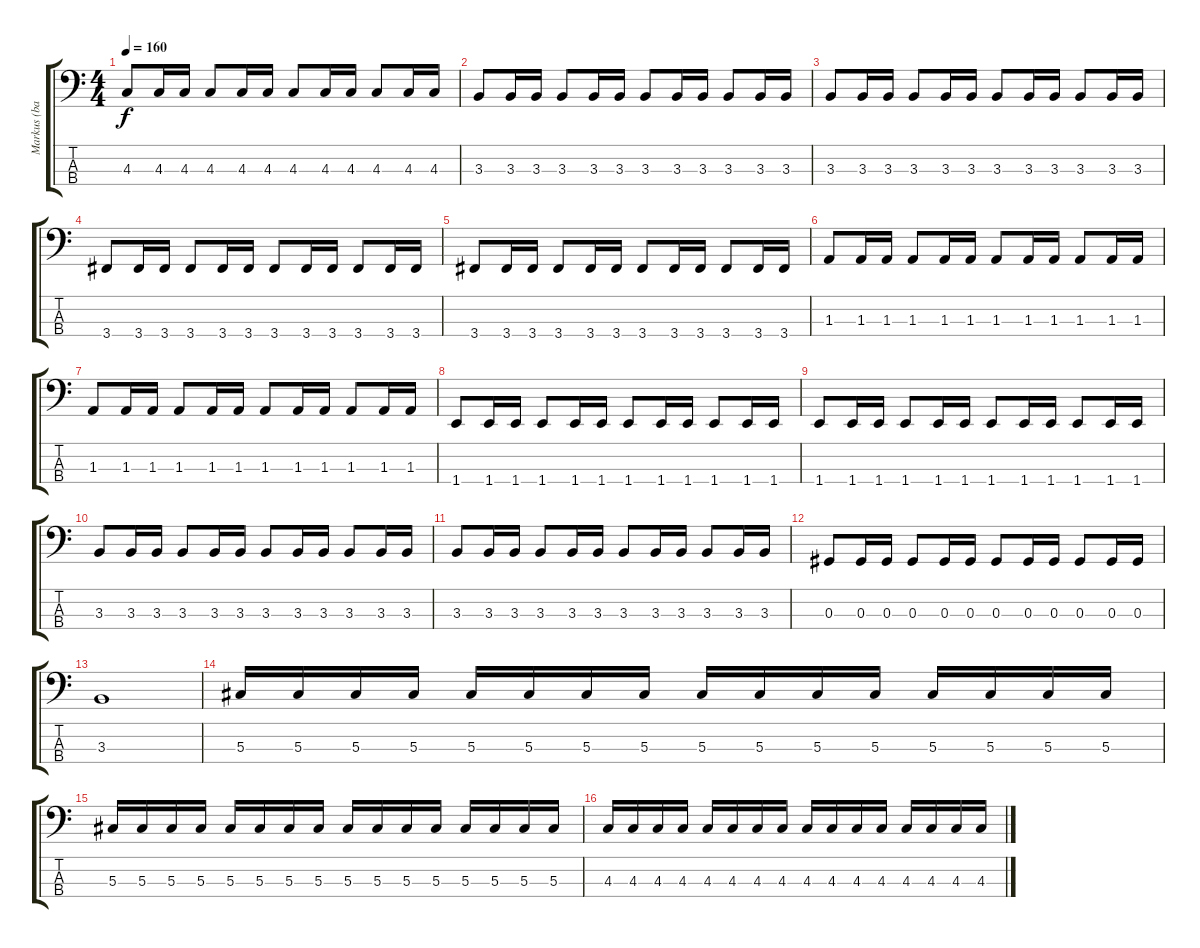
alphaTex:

\track ("Markus (bass)" "Markus (ba") {instrument electricbassfinger}
\staff {score tabs}
\tuning (Gb2 Db2 Ab1 Eb1) {hide}
\ts (4 4)
\tempo 160
\clef f4
\ks c
4.3.8{dy f} 4.3.16 4.3.16 4.3.8 4.3.16 4.3.16 4.3.8 4.3.16 4.3.16 4.3.8 4.3.16 4.3.16 |
3.3.8 3.3.16 3.3.16 3.3.8 3.3.16 3.3.16 3.3.8 3.3.16 3.3.16 3.3.8 3.3.16 3.3.16 |
3.3.8 3.3.16 3.3.16 3.3.8 3.3.16 3.3.16 3.3.8 3.3.16 3.3.16 3.3.8 3.3.16 3.3.16 |
3.4.8 3.4.16 3.4.16 3.4.8 3.4.16 3.4.16 3.4.8 3.4.16 3.4.16 3.4.8 3.4.16 3.4.16 |
3.4.8 3.4.16 3.4.16 3.4.8 3.4.16 3.4.16 3.4.8 3.4.16 3.4.16 3.4.8 3.4.16 3.4.16 |
1.3.8 1.3.16 1.3.16 1.3.8 1.3.16 1.3.16 1.3.8 1.3.16 1.3.16 1.3.8 1.3.16 1.3.16 |
1.3.8 1.3.16 1.3.16 1.3.8 1.3.16 1.3.16 1.3.8 1.3.16 1.3.16 1.3.8 1.3.16 1.3.16 |
1.4.8 1.4.16 1.4.16 1.4.8 1.4.16 1.4.16 1.4.8 1.4.16 1.4.16 1.4.8 1.4.16 1.4.16 |
1.4.8 1.4.16 1.4.16 1.4.8 1.4.16 1.4.16 1.4.8 1.4.16 1.4.16 1.4.8 1.4.16 1.4.16 |
3.3.8 3.3.16 3.3.16 3.3.8 3.3.16 3.3.16 3.3.8 3.3.16 3.3.16 3.3.8 3.3.16 3.3.16 |
3.3.8 3.3.16 3.3.16 3.3.8 3.3.16 3.3.16 3.3.8 3.3.16 3.3.16 3.3.8 3.3.16 3.3.16 |
0.3.8 0.3.16 0.3.16 0.3.8 0.3.16 0.3.16 0.3.8 0.3.16 0.3.16 0.3.8 0.3.16 0.3.16 |
3.3.1 |
5.3.16 5.3.16 5.3.16 5.3.16 5.3.16 5.3.16 5.3.16 5.3.16 5.3.16 5.3.16 5.3.16 5.3.16 5.3.16 5.3.16 5.3.16 5.3.16 |
5.3.16 5.3.16 5.3.16 5.3.16 5.3.16 5.3.16 5.3.16 5.3.16 5.3.16 5.3.16 5.3.16 5.3.16 5.3.16 5.3.16 5.3.16 5.3.16 |
4.3.16 4.3.16 4.3.16 4.3.16 4.3.16 4.3.16 4.3.16 4.3.16 4.3.16 4.3.16 4.3.16 4.3.16 4.3.16 4.3.16 4.3.16 4.3.16
